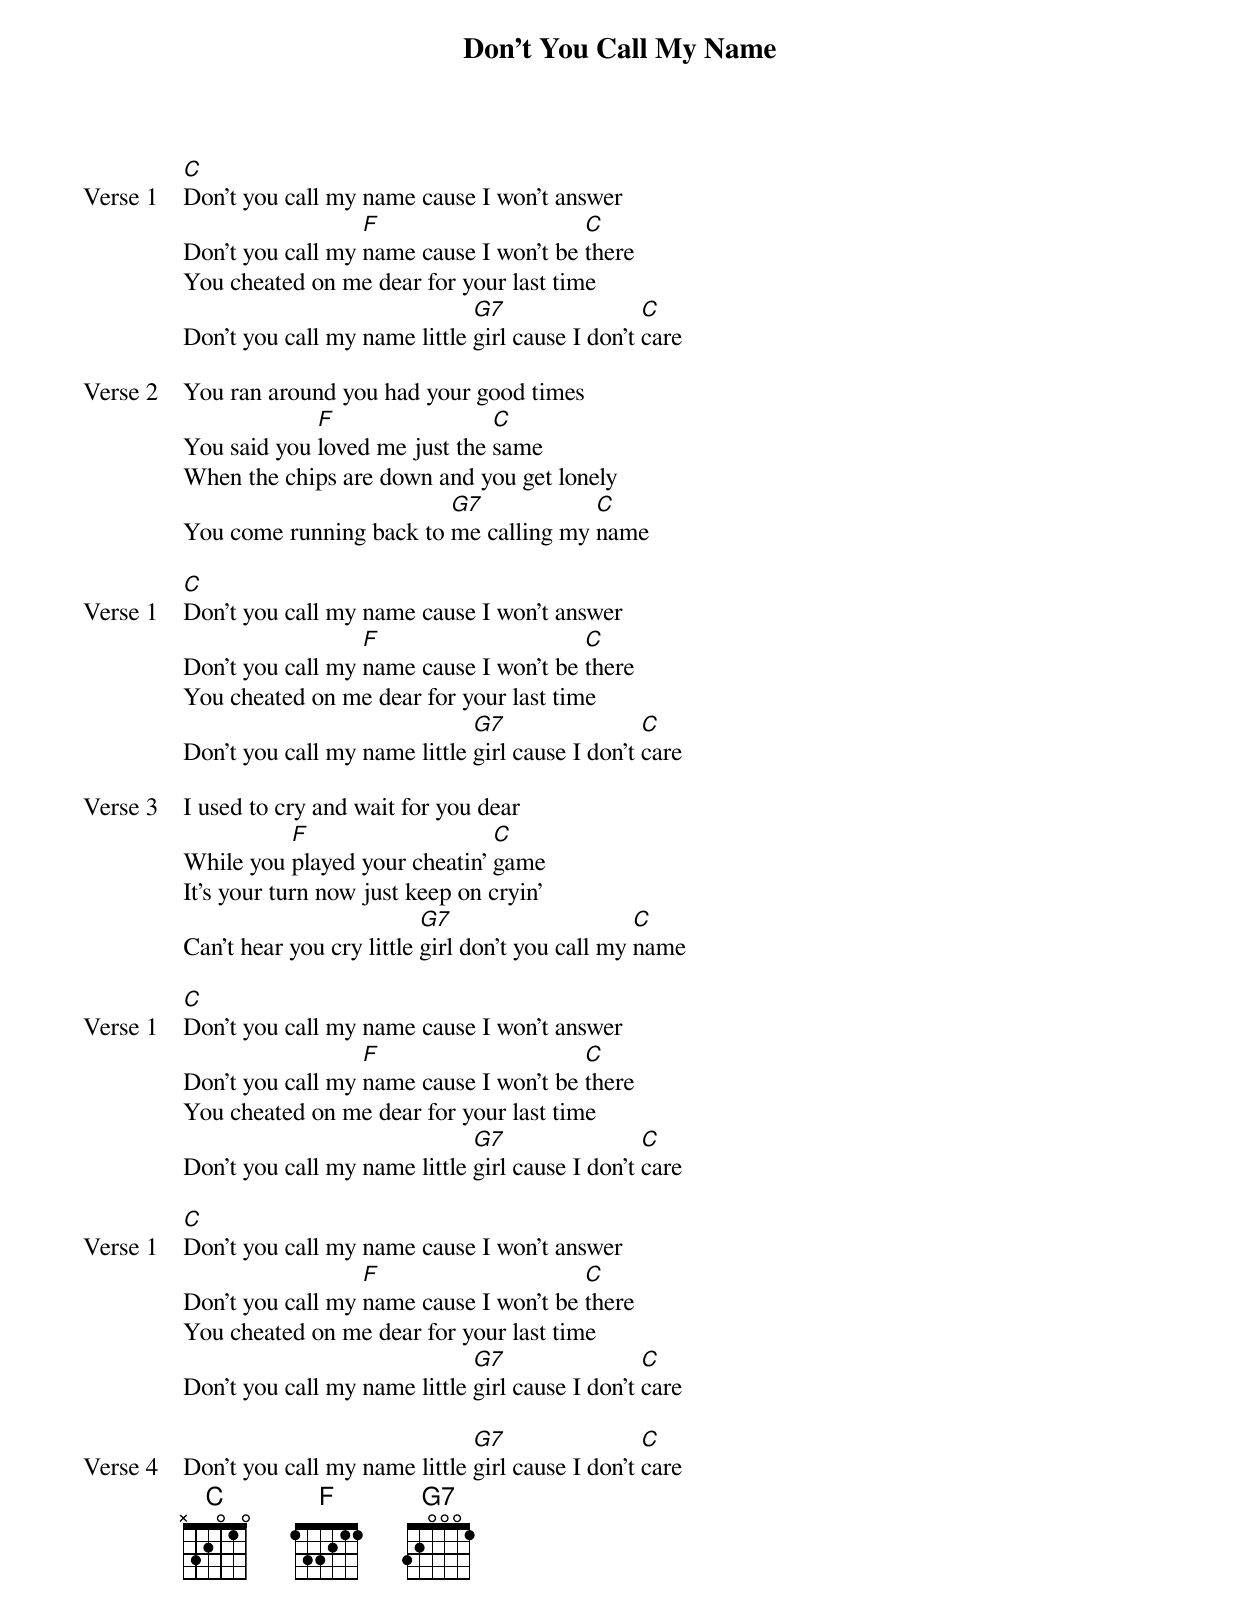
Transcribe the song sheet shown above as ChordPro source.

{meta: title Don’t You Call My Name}
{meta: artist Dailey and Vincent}
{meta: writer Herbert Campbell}

{start_of_verse: Verse 1}
[C]Don’t you call my name cause I won’t answer
Don’t you call my [F]name cause I won’t be [C]there
You cheated on me dear for your last time
Don’t you call my name little [G7]girl cause I don’t [C]care
{end_of_verse}

{start_of_verse: Verse 2}
You ran around you had your good times
You said you [F]loved me just the [C]same
When the chips are down and you get lonely
You come running back to [G7]me calling my [C]name
{end_of_verse}

{start_of_verse: Verse 1}
[C]Don’t you call my name cause I won’t answer
Don’t you call my [F]name cause I won’t be [C]there
You cheated on me dear for your last time
Don’t you call my name little [G7]girl cause I don’t [C]care
{end_of_verse}

{start_of_verse: Verse 3}
I used to cry and wait for you dear
While you [F]played your cheatin’ [C]game
It’s your turn now just keep on cryin’
Can’t hear you cry little [G7]girl don’t you call my [C]name
{end_of_verse}

{start_of_verse: Verse 1}
[C]Don’t you call my name cause I won’t answer
Don’t you call my [F]name cause I won’t be [C]there
You cheated on me dear for your last time
Don’t you call my name little [G7]girl cause I don’t [C]care
{end_of_verse}

{start_of_verse: Verse 1}
[C]Don’t you call my name cause I won’t answer
Don’t you call my [F]name cause I won’t be [C]there
You cheated on me dear for your last time
Don’t you call my name little [G7]girl cause I don’t [C]care
{end_of_verse}

{start_of_verse: Verse 4}
Don’t you call my name little [G7]girl cause I don’t [C]care
{end_of_verse}
